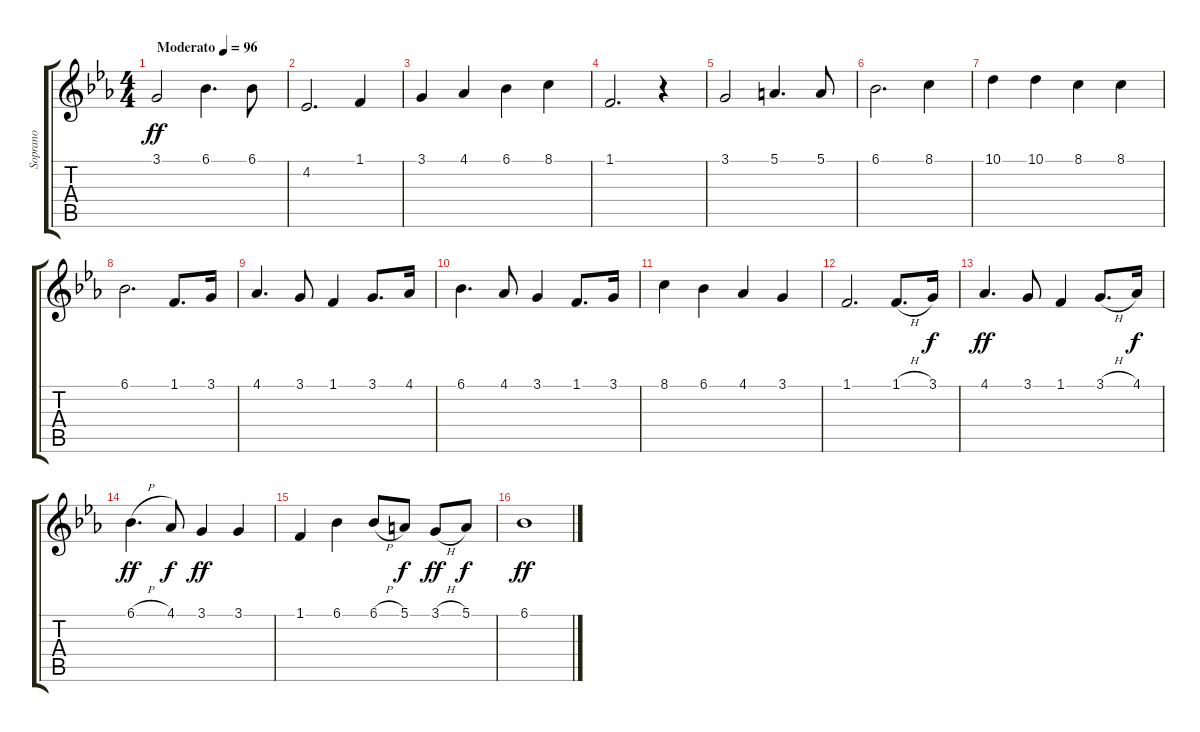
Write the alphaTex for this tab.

\track ("Soprano" "Soprano") {instrument lead6voice}
\staff {score tabs}
\tuning (E4 B3 G3 D3 A2 E2) {hide}
\ts (4 4)
\tempo (96 "Moderato")
\clef g2
\ks eb
3.1.2{dy ff instrument lead6voice} 6.1.4{d} 6.1.8 |
4.2.2{d} 1.1.4 |
3.1.4 4.1.4 6.1.4 8.1.4 |
1.1.2{d} r.4 |
3.1.2 5.1.4{d} 5.1.8 |
6.1.2{d} 8.1.4 |
10.1.4 10.1.4 8.1.4 8.1.4 |
6.1.2{d} 1.1.8{d} 3.1.16 |
4.1.4{d} 3.1.8 1.1.4 3.1.8{d} 4.1.16 |
6.1.4{d} 4.1.8 3.1.4 1.1.8{d} 3.1.16 |
8.1.4 6.1.4 4.1.4 3.1.4 |
1.1.2{d} 1.1{h}.8{d} 3.1.16{dy f} |
4.1.4{d dy ff} 3.1.8 1.1.4 3.1{h}.8{d} 4.1.16{dy f} |
6.1{h}.4{d dy ff} 4.1.8{dy f} 3.1.4{dy ff} 3.1.4 |
1.1.4 6.1.4 6.1{h}.8 5.1.8{dy f} 3.1{h}.8{dy ff} 5.1.8{dy f} |
6.1.1{dy ff}
